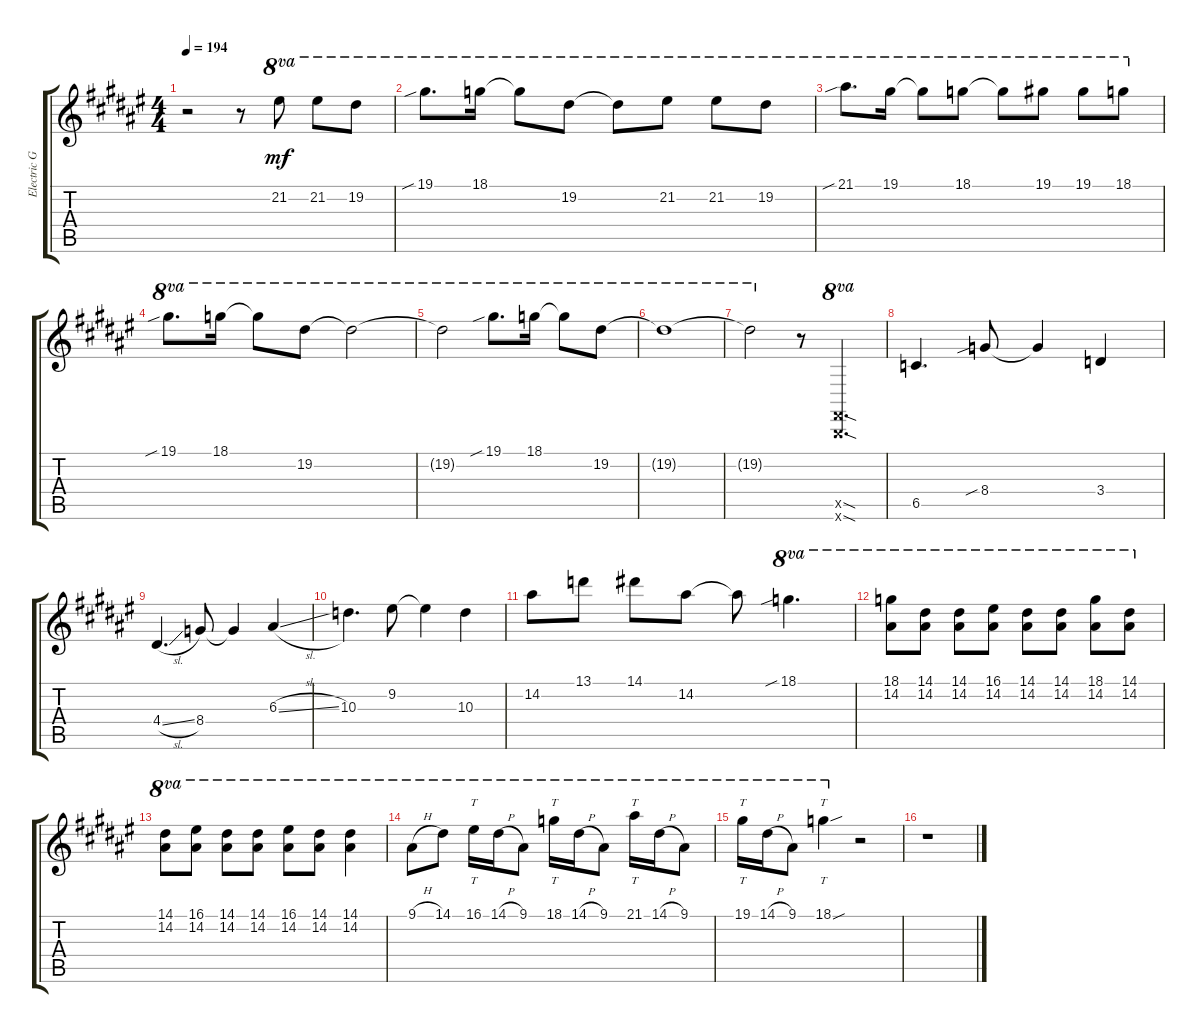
\track ("Electric Guitar IV <麗>" "Electric G") {instrument distortionguitar}
\staff {score tabs}
\tuning (Db4 Ab3 E3 B2 Gb2 B1) {hide}
\ts (4 4)
\tempo 194
\clef g2
\ks f#
r.2{dy mf} r.8 21.2.8{ot 8va} 21.2.8{ot 8va} 19.2.8{ot 8va} |
19.1{sib}.8{d ot 8va} 18.1.16{ot 8va} 18.1{t}.8{ot 8va} 19.2.8{ot 8va} 19.2{t}.8{ot 8va} 21.2.8{ot 8va} 21.2.8{ot 8va} 19.2.8{ot 8va} |
21.1{sib}.8{d ot 8va} 19.1.16{ot 8va} 19.1{t}.8{ot 8va} 18.1.8{ot 8va} 18.1{t}.8{ot 8va} 19.1.8{ot 8va} 19.1.8{ot 8va} 18.1.8{ot 8va} |
19.1{sib}.8{d ot 8va} 18.1.16{ot 8va} 18.1{t}.8{ot 8va} 19.2.8{ot 8va} 19.2{t}.2{ot 8va} |
19.2{t}.2{ot 8va} 19.1{sib}.8{d ot 8va} 18.1.16{ot 8va} 18.1{t}.8{ot 8va} 19.2.8{ot 8va} |
19.2{t}.1{ot 8va} |
19.2{t}.2{ot 8va} r.8 (0.5{sod x} 0.6{sod x}).4{d ot 8va} |
6.5.4{d} 8.4{sib}.8 8.4{t}.4 3.4.4 |
4.4{sl}.4{d} 8.4.8 8.4{t}.4 6.3{sl}.4 |
10.3.4{d} 9.2.8 9.2{t}.4 10.3.4 |
14.2.8 13.1.8 14.1.8 14.2.8 14.2{t}.8 18.1{sib}.4{d ot 8va} |
(18.1 14.2).8{ot 8va} (14.1 14.2).8{ot 8va} (14.1 14.2).8{ot 8va} (16.1 14.2).8{ot 8va} (14.1 14.2).8{ot 8va} (14.1 14.2).8{ot 8va} (18.1 14.2).8{ot 8va} (14.1 14.2).8{ot 8va} |
(14.1 14.2).8{ot 8va} (16.1 14.2).8{ot 8va} (14.1 14.2).8{ot 8va} (14.1 14.2).8{ot 8va} (16.1 14.2).8{ot 8va} (14.1 14.2).8{ot 8va} (14.1 14.2).4{ot 8va} |
9.1{h}.8{ot 8va} 14.1.8{ot 8va} 16.1.16{tt ot 8va} 14.1{h}.16{ot 8va} 9.1.8{ot 8va} 18.1.16{tt ot 8va} 14.1{h}.16{ot 8va} 9.1.8{ot 8va} 21.1.16{tt ot 8va} 14.1{h}.16{ot 8va} 9.1.8{ot 8va} |
19.1.16{tt ot 8va} 14.1{h}.16{ot 8va} 9.1.8{ot 8va} 18.1{sou}.4{tt ot 8va} r.2 |
\section ("" "")
r.1
